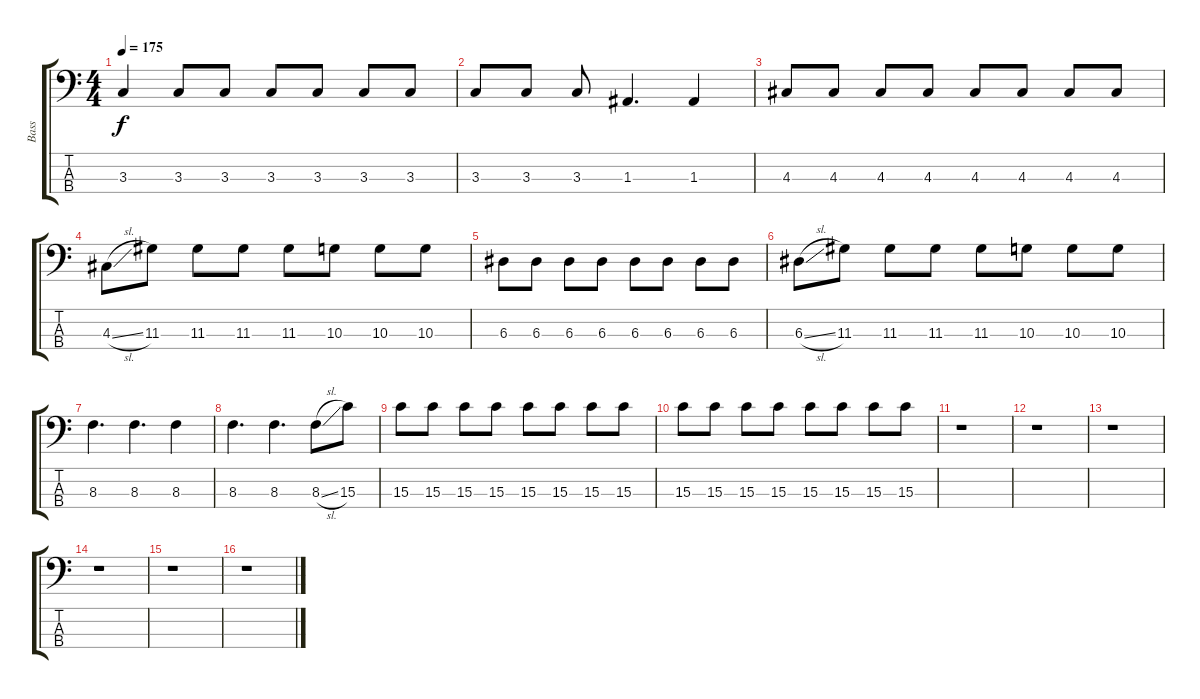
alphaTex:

\track ("Bass" "Bass") {instrument electricbassfinger}
\staff {score tabs}
\tuning (G2 D2 A1 E1) {hide}
\ts (4 4)
\tempo 175
\clef f4
\ks c
3.3.4{dy f} 3.3.8 3.3.8 3.3.8 3.3.8 3.3.8 3.3.8 |
3.3.8 3.3.8 3.3.8 1.3.4{d} 1.3.4 |
4.3.8 4.3.8 4.3.8 4.3.8 4.3.8 4.3.8 4.3.8 4.3.8 |
4.3{sl}.8 11.3.8 11.3.8 11.3.8 11.3.8 10.3.8 10.3.8 10.3.8 |
6.3.8 6.3.8 6.3.8 6.3.8 6.3.8 6.3.8 6.3.8 6.3.8 |
6.3{sl}.8 11.3.8 11.3.8 11.3.8 11.3.8 10.3.8 10.3.8 10.3.8 |
8.3.4{d} 8.3.4{d} 8.3.4 |
8.3.4{d} 8.3.4{d} 8.3{sl}.8 15.3.8 |
15.3.8 15.3.8 15.3.8 15.3.8 15.3.8 15.3.8 15.3.8 15.3.8 |
15.3.8 15.3.8 15.3.8 15.3.8 15.3.8 15.3.8 15.3.8 15.3.8 |
r.1 |
r.1 |
r.1 |
r.1 |
r.1 |
r.1
